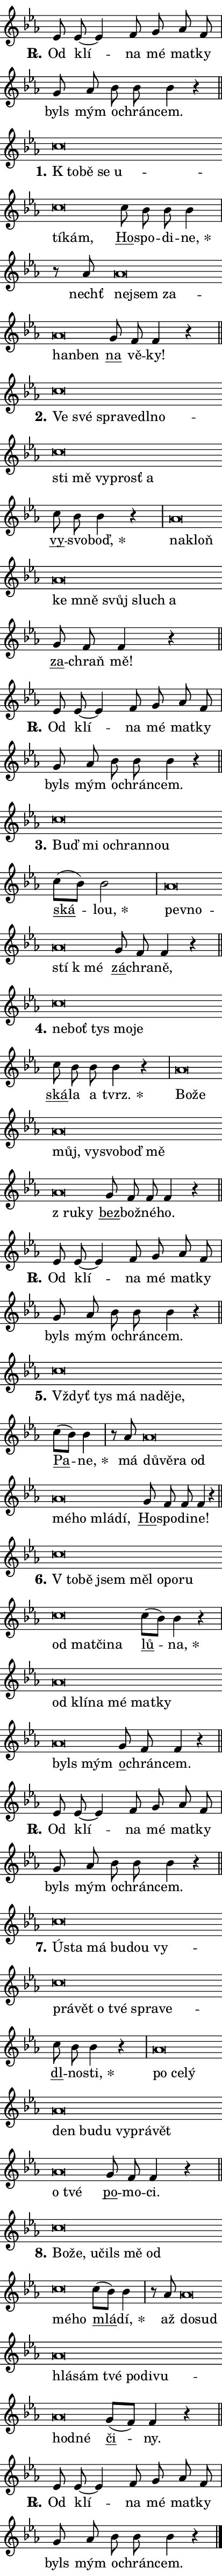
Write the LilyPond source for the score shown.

\version "2.22.1"
\header { tagline = "" }
\paper {
  indent = 0\cm
  top-margin = 0\cm
  right-margin = 0\cm
  bottom-margin = 0\cm
  left-margin = 0\cm
  paper-width = 7\cm
  page-breaking = #ly:one-page-breaking
  system-system-spacing.basic-distance = #11
  score-system-spacing.basic-distance = #11
  ragged-last = ##f
}


%% Author: Thomas Morley
%% https://lists.gnu.org/archive/html/lilypond-user/2020-05/msg00002.html
#(define (line-position grob)
"Returns position of @var[grob} in current system:
   @code{'start}, if at first time-step
   @code{'end}, if at last time-step
   @code{'middle} otherwise
"
  (let* ((col (ly:item-get-column grob))
         (ln (ly:grob-object col 'left-neighbor))
         (rn (ly:grob-object col 'right-neighbor))
         (col-to-check-left (if (ly:grob? ln) ln col))
         (col-to-check-right (if (ly:grob? rn) rn col))
         (break-dir-left
           (and
             (ly:grob-property col-to-check-left 'non-musical #f)
             (ly:item-break-dir col-to-check-left)))
         (break-dir-right
           (and
             (ly:grob-property col-to-check-right 'non-musical #f)
             (ly:item-break-dir col-to-check-right))))
        (cond ((eqv? 1 break-dir-left) 'start)
              ((eqv? -1 break-dir-right) 'end)
              (else 'middle))))

#(define (tranparent-at-line-position vctor)
  (lambda (grob)
  "Relying on @code{line-position} select the relevant enry from @var{vctor}.
Used to determine transparency,"
    (case (line-position grob)
      ((end) (not (vector-ref vctor 0)))
      ((middle) (not (vector-ref vctor 1)))
      ((start) (not (vector-ref vctor 2))))))

noteHeadBreakVisibility =
#(define-music-function (break-visibility)(vector?)
"Makes @code{NoteHead}s transparent relying on @var{break-visibility}"
#{
  \override NoteHead.transparent =
    #(tranparent-at-line-position break-visibility)
#})

#(define delete-ledgers-for-transparent-note-heads
  (lambda (grob)
    "Reads whether a @code{NoteHead} is transparent.
If so this @code{NoteHead} is removed from @code{'note-heads} from
@var{grob}, which is supposed to be @code{LedgerLineSpanner}.
As a result ledgers are not printed for this @code{NoteHead}"
    (let* ((nhds-array (ly:grob-object grob 'note-heads))
           (nhds-list
             (if (ly:grob-array? nhds-array)
                 (ly:grob-array->list nhds-array)
                 '()))
           ;; Relies on the transparent-property being done before
           ;; Staff.LedgerLineSpanner.after-line-breaking is executed.
           ;; This is fragile ...
           (to-keep
             (remove
               (lambda (nhd)
                 (ly:grob-property nhd 'transparent #f))
               nhds-list)))
      ;; TODO find a better method to iterate over grob-arrays, similiar
      ;; to filter/remove etc for lists
      ;; For now rebuilt from scratch
      (set! (ly:grob-object grob 'note-heads)  '())
      (for-each
        (lambda (nhd)
          (ly:pointer-group-interface::add-grob grob 'note-heads nhd))
        to-keep))))

hideNotes = {
  \noteHeadBreakVisibility #begin-of-line-visible
}
unHideNotes = {
  \noteHeadBreakVisibility #all-visible
}

% work-around for resetting accidentals
% https://lilypond.org/doc/v2.23/Documentation/notation/displaying-rhythms#unmetered-music
cadenzaMeasure = {
  \cadenzaOff
  \partial 1024 s1024
  \cadenzaOn
}

#(define-markup-command (accent layout props text) (markup?)
  "Underline accented syllable"
  (interpret-markup layout props
    #{\markup \override #'(offset . 4.3) \underline { #text }#}))

responsum = \markup \concat {
  "R" \hspace #-1.05 \path #0.1 #'((moveto 0 0.07) (lineto 0.9 0.8)) \hspace #0.05 "."
}

\layout {
    \context {
        \Staff
        \remove "Time_signature_engraver"
        \override LedgerLineSpanner.after-line-breaking = #delete-ledgers-for-transparent-note-heads
    }
    \context {
        \Voice {
            \override NoteHead.output-attributes = #'((class . "notehead"))
            \override Hairpin.height = #0.55
        }
    }
    \context {
        \Lyrics {
            \override StanzaNumber.output-attributes = #'((class . "stanzanumber"))
            \override LyricSpace.minimum-distance = #0.9
            \override LyricText.font-name = #"TeX Gyre Schola"
            \override LyricText.font-size = 1
            \override StanzaNumber.font-name = #"TeX Gyre Schola Bold"
            \override StanzaNumber.font-size = 1
        }
    }
}

% magnetic-lyrics.ily
%
%   written by
%     Jean Abou Samra <jean@abou-samra.fr>
%     Werner Lemberg <wl@gnu.org>
%
%   adapted by
%     Jiri Hon <jiri.hon@gmail.com>
%
% Version 2022-Apr-15

% https://www.mail-archive.com/lilypond-user@gnu.org/msg149350.html

#(define (Left_hyphen_pointer_engraver context)
   "Collect syllable-hyphen-syllable occurrences in lyrics and store
them in properties.  This engraver only looks to the left.  For
example, if the lyrics input is @code{foo -- bar}, it does the
following.

@itemize @bullet
@item
Set the @code{text} property of the @code{LyricHyphen} grob between
@q{foo} and @q{bar} to @code{foo}.

@item
Set the @code{left-hyphen} property of the @code{LyricText} grob with
text @q{foo} to the @code{LyricHyphen} grob between @q{foo} and
@q{bar}.
@end itemize

Use this auxiliary engraver in combination with the
@code{lyric-@/text::@/apply-@/magnetic-@/offset!} hook."
   (let ((hyphen #f)
         (text #f))
     (make-engraver
      (acknowledgers
       ((lyric-syllable-interface engraver grob source-engraver)
        (set! text grob)))
      (end-acknowledgers
       ((lyric-hyphen-interface engraver grob source-engraver)
        ;(when (not (grob::has-interface grob 'lyric-space-interface))
          (set! hyphen grob)));)
      ((stop-translation-timestep engraver)
       (when (and text hyphen)
         (ly:grob-set-object! text 'left-hyphen hyphen))
       (set! text #f)
       (set! hyphen #f)))))

#(define (lyric-text::apply-magnetic-offset! grob)
   "If the space between two syllables is less than the value in
property @code{LyricText@/.details@/.squash-threshold}, move the right
syllable to the left so that it gets concatenated with the left
syllable.

Use this function as a hook for
@code{LyricText@/.after-@/line-@/breaking} if the
@code{Left_@/hyphen_@/pointer_@/engraver} is active."
   (let ((hyphen (ly:grob-object grob 'left-hyphen #f)))
     (when hyphen
       (let ((left-text (ly:spanner-bound hyphen LEFT)))
         (when (grob::has-interface left-text 'lyric-syllable-interface)
           (let* ((common (ly:grob-common-refpoint grob left-text X))
                  (this-x-ext (ly:grob-extent grob common X))
                  (left-x-ext
                   (begin
                     ;; Trigger magnetism for left-text.
                     (ly:grob-property left-text 'after-line-breaking)
                     (ly:grob-extent left-text common X)))
                  ;; `delta` is the gap width between two syllables.
                  (delta (- (interval-start this-x-ext)
                            (interval-end left-x-ext)))
                  (details (ly:grob-property grob 'details))
                  (threshold (assoc-get 'squash-threshold details 0.2)))
             (when (< delta threshold)
               (let* (;; We have to manipulate the input text so that
                      ;; ligatures crossing syllable boundaries are not
                      ;; disabled.  For languages based on the Latin
                      ;; script this is essentially a beautification.
                      ;; However, for non-Western scripts it can be a
                      ;; necessity.
                      (lt (ly:grob-property left-text 'text))
                      (rt (ly:grob-property grob 'text))
                      (is-space (grob::has-interface hyphen 'lyric-space-interface))
                      (space (if is-space " " ""))
                      (space-markup (grob-interpret-markup grob " "))
                      (space-size (interval-length (ly:stencil-extent space-markup X)))
                      (extra-delta (if is-space space-size 0))
                      ;; Append new syllable.
                      (ltrt-space (if (and (string? lt) (string? rt))
                                (string-append lt space rt)
                                (make-concat-markup (list lt space rt))))
                      ;; Right-align `ltrt` to the right side.
                      (ltrt-space-markup (grob-interpret-markup
                               grob
                               (make-translate-markup
                                (cons (interval-length this-x-ext) 0)
                                (make-right-align-markup ltrt-space)))))
                 (begin
                   ;; Don't print `left-text`.
                   (ly:grob-set-property! left-text 'stencil #f)
                   ;; Set text and stencil (which holds all collected
                   ;; syllables so far) and shift it to the left.
                   (ly:grob-set-property! grob 'text ltrt-space)
                   (ly:grob-set-property! grob 'stencil ltrt-space-markup)
                   (ly:grob-translate-axis! grob (- (- delta extra-delta)) X))))))))))


#(define (lyric-hyphen::displace-bounds-first grob)
   ;; Make very sure this callback isn't triggered too early.
   (let ((left (ly:spanner-bound grob LEFT))
         (right (ly:spanner-bound grob RIGHT)))
     (ly:grob-property left 'after-line-breaking)
     (ly:grob-property right 'after-line-breaking)
     (ly:lyric-hyphen::print grob)))

squashThreshold = #0.4

\layout {
  \context {
    \Lyrics
    \consists #Left_hyphen_pointer_engraver
    \override LyricText.after-line-breaking =
      #lyric-text::apply-magnetic-offset!
    \override LyricHyphen.stencil = #lyric-hyphen::displace-bounds-first
    \override LyricText.details.squash-threshold = \squashThreshold
    \override LyricHyphen.minimum-distance = 0
    \override LyricHyphen.minimum-length = \squashThreshold
  }
}

squash = \override LyricText.details.squash-threshold = 9999
unSquash = \override LyricText.details.squash-threshold = \squashThreshold

left = \override LyricText.self-alignment-X = #LEFT
unLeft = \revert LyricText.self-alignment-X

starOffset = #(lambda (grob) 
                (let ((x_offset (ly:self-alignment-interface::aligned-on-x-parent grob)))
                  (if (= x_offset 0) 0 (+ x_offset 1.2))))

star = #(define-music-function (syllable)(string?)
"Append star separator at the end of a syllable"
#{
  \once \override LyricText.X-offset = #starOffset
  \lyricmode { \markup {
    #syllable
    \override #'((font-name . "TeX Gyre Schola Bold")) \hspace #0.2 \lower #0.65 \larger "*"
  } }
#})

starAccent = #(define-music-function (syllable)(string?)
"Append star separator at the end of a syllable and make accent"
#{
  \once \override LyricText.X-offset = #starOffset
  \lyricmode { \markup {
    \accent #syllable
    \override #'((font-name . "TeX Gyre Schola Bold")) \hspace #0.2 \lower #0.65 \larger "*"
  } }
#})

breath = #(define-music-function (syllable)(string?)
"Append breathing indicator at the end of a syllable"
#{
  \lyricmode { \markup { #syllable "+" } }
#})

optionalBreath = #(define-music-function (syllable)(string?)
"Append optional breathing indicator at the end of a syllable"
#{
  \lyricmode { \markup { #syllable "(+)" } }
#})


\score {
    <<
        \new Voice = "melody" { \cadenzaOn \key es \major \relative { es'8 es~ es4 f8 g as f \cadenzaMeasure \bar "|" g as bes bes bes4 r \cadenzaMeasure \bar "||" \break }
\relative { c''\breve*1/16 \hideNotes \breve*1/16 \bar "" \breve*1/16 \bar "" \breve*1/16 \bar "" \breve*1/16 \breve*1/16 \bar "" \unHideNotes \bar "" c8 bes bes bes4 \cadenzaMeasure \bar "|" r8 as8 as\breve*1/16 \hideNotes \breve*1/16 \bar "" \breve*1/16 \bar "" \breve*1/16 \breve*1/16 \bar "" \unHideNotes \bar "" g8 f f4 r \cadenzaMeasure \bar "||" \break }
\relative { c''\breve*1/16 \hideNotes \breve*1/16 \bar "" \breve*1/16 \bar "" \breve*1/16 \bar "" \breve*1/16 \bar "" \breve*1/16 \bar "" \breve*1/16 \bar "" \breve*1/16 \bar "" \breve*1/16 \bar "" \breve*1/16 \breve*1/16 \bar "" \unHideNotes \bar "" c8 bes bes4 r \cadenzaMeasure \bar "|" as\breve*1/16 \hideNotes \breve*1/16 \bar "" \breve*1/16 \bar "" \breve*1/16 \bar "" \breve*1/16 \bar "" \breve*1/16 \breve*1/16 \bar "" \unHideNotes \bar "" g8 f f4 r \cadenzaMeasure \bar "||" \break }
\relative { es'8 es~ es4 f8 g as f \cadenzaMeasure \bar "|" g as bes bes bes4 r \cadenzaMeasure \bar "||" \break }
\relative { c''\breve*1/16 \hideNotes \breve*1/16 \bar "" \breve*1/16 \bar "" \breve*1/16 \breve*1/16 \bar "" \unHideNotes \bar "" c8[( bes)] bes2 \cadenzaMeasure \bar "|" as\breve*1/16 \hideNotes \breve*1/16 \bar "" \breve*1/16 \breve*1/16 \bar "" \unHideNotes \bar "" g8 f f4 r \cadenzaMeasure \bar "||" \break }
\relative { c''\breve*1/16 \hideNotes \breve*1/16 \bar "" \breve*1/16 \bar "" \breve*1/16 \breve*1/16 \bar "" \unHideNotes \bar "" c8 bes bes bes4 r \cadenzaMeasure \bar "|" as\breve*1/16 \hideNotes \breve*1/16 \bar "" \breve*1/16 \bar "" \breve*1/16 \bar "" \breve*1/16 \bar "" \breve*1/16 \bar "" \breve*1/16 \bar "" \breve*1/16 \breve*1/16 \bar "" \unHideNotes \bar "" g8 f f f4 r \cadenzaMeasure \bar "||" \break }
\relative { es'8 es~ es4 f8 g as f \cadenzaMeasure \bar "|" g as bes bes bes4 r \cadenzaMeasure \bar "||" \break }
\relative { c''\breve*1/16 \hideNotes \breve*1/16 \bar "" \breve*1/16 \bar "" \breve*1/16 \bar "" \breve*1/16 \breve*1/16 \bar "" \unHideNotes \bar "" c8[( bes)] bes4 \cadenzaMeasure \bar "|" r8 as8 as\breve*1/16 \hideNotes \breve*1/16 \bar "" \breve*1/16 \bar "" \breve*1/16 \bar "" \breve*1/16 \bar "" \breve*1/16 \bar "" \breve*1/16 \breve*1/16 \bar "" \unHideNotes \bar "" g8 f f f4 r \cadenzaMeasure \bar "||" \break }
\relative { c''\breve*1/16 \hideNotes \breve*1/16 \bar "" \breve*1/16 \bar "" \breve*1/16 \bar "" \breve*1/16 \bar "" \breve*1/16 \bar "" \breve*1/16 \bar "" \breve*1/16 \bar "" \breve*1/16 \bar "" \breve*1/16 \breve*1/16 \bar "" \unHideNotes \bar "" c8[( bes)] bes4 r \cadenzaMeasure \bar "|" as\breve*1/16 \hideNotes \breve*1/16 \bar "" \breve*1/16 \bar "" \breve*1/16 \bar "" \breve*1/16 \bar "" \breve*1/16 \bar "" \breve*1/16 \breve*1/16 \bar "" \unHideNotes \bar "" g8 f f4 r \cadenzaMeasure \bar "||" \break }
\relative { es'8 es~ es4 f8 g as f \cadenzaMeasure \bar "|" g as bes bes bes4 r \cadenzaMeasure \bar "||" \break }
\relative { c''\breve*1/16 \hideNotes \breve*1/16 \bar "" \breve*1/16 \bar "" \breve*1/16 \bar "" \breve*1/16 \bar "" \breve*1/16 \bar "" \breve*1/16 \bar "" \breve*1/16 \bar "" \breve*1/16 \bar "" \breve*1/16 \bar "" \breve*1/16 \breve*1/16 \bar "" \unHideNotes \bar "" c8 bes bes4 r \cadenzaMeasure \bar "|" as\breve*1/16 \hideNotes \breve*1/16 \bar "" \breve*1/16 \bar "" \breve*1/16 \bar "" \breve*1/16 \bar "" \breve*1/16 \bar "" \breve*1/16 \bar "" \breve*1/16 \bar "" \breve*1/16 \bar "" \breve*1/16 \breve*1/16 \bar "" \unHideNotes \bar "" g8 f f4 r \cadenzaMeasure \bar "||" \break }
\relative { c''\breve*1/16 \hideNotes \breve*1/16 \bar "" \breve*1/16 \bar "" \breve*1/16 \bar "" \breve*1/16 \bar "" \breve*1/16 \bar "" \breve*1/16 \breve*1/16 \bar "" \unHideNotes \bar "" c8[( bes)] bes4 \cadenzaMeasure \bar "|" r8 as8 as\breve*1/16 \hideNotes \breve*1/16 \bar "" \breve*1/16 \bar "" \breve*1/16 \bar "" \breve*1/16 \bar "" \breve*1/16 \bar "" \breve*1/16 \bar "" \breve*1/16 \bar "" \breve*1/16 \breve*1/16 \bar "" \unHideNotes \bar "" g8[( f)] f4 r \cadenzaMeasure \bar "||" \break }
\relative { es'8 es~ es4 f8 g as f \cadenzaMeasure \bar "|" g as bes bes bes4 r \cadenzaMeasure \bar "||" \break } \bar "|." }
        \new Lyrics \lyricsto "melody" { \lyricmode { \set stanza = \responsum
Od klí -- na mé mat -- ky byls mým o -- chrán -- cem.
\set stanza = "1."
\left "K to" -- \squash bě se u -- tí -- kám, \unLeft \unSquash \markup \accent Ho -- spo -- di -- \star ne, nechť \left nej -- \squash sem za -- han -- ben \unLeft \unSquash \markup \accent na vě -- ky!
\set stanza = "2."
\left Ve \squash své spra -- ve -- dl -- no -- sti mě vy -- prosť a \unLeft \unSquash \markup \accent vy -- svo -- \star boď, \left na -- \squash kloň ke mně svůj sluch a \unLeft \unSquash \markup \accent za -- chraň mě!
\set stanza = \responsum
Od klí -- na mé mat -- ky byls mým o -- chrán -- cem.
\set stanza = "3."
\left Buď \squash mi o -- chran -- nou \unLeft \unSquash \markup \accent ská -- \star lou, \left pev -- \squash no -- stí "k mé" \unLeft \unSquash \markup \accent zá -- chra -- ně,
\set stanza = "4."
\left ne -- \squash boť tys mo -- je \unLeft \unSquash \markup \accent ská -- la a \star tvrz. \left Bo -- \squash že můj, vy -- svo -- boď mě "z ru" -- ky \unLeft \unSquash \markup \accent bez -- bož -- né -- ho.
\set stanza = \responsum
Od klí -- na mé mat -- ky byls mým o -- chrán -- cem.
\set stanza = "5."
\left Vždyť \squash tys má na -- dě -- je, \unLeft \unSquash \markup \accent Pa -- \star ne, má \left dů -- \squash vě -- ra od mé -- ho mlá -- dí, \unLeft \unSquash \markup \accent Ho -- spo -- di -- ne!
\set stanza = "6."
\left "V to" -- \squash bě jsem měl o -- po -- ru od mat -- či -- na \unLeft \unSquash \markup \accent lů -- \star na, \left od \squash klí -- na mé mat -- ky byls mým \unLeft \unSquash \markup \accent o -- chrán -- cem.
\set stanza = \responsum
Od klí -- na mé mat -- ky byls mým o -- chrán -- cem.
\set stanza = "7."
\left Ú -- \squash sta má bu -- dou vy -- prá -- vět o tvé spra -- ve -- \unLeft \unSquash \markup \accent dl -- no -- \star sti, \left po \squash ce -- lý den bu -- du vy -- prá -- vět o tvé \unLeft \unSquash \markup \accent po -- mo -- ci.
\set stanza = "8."
\left Bo -- \squash že, u -- čils mě od mé -- ho \unLeft \unSquash \markup \accent mlá -- \star dí, až \left do -- \squash sud hlá -- sám tvé po -- di -- vu -- hod -- né \unLeft \unSquash \markup \accent či -- ny.
\set stanza = \responsum
Od klí -- na mé mat -- ky byls mým o -- chrán -- cem. } }
    >>
    \layout {}
}
